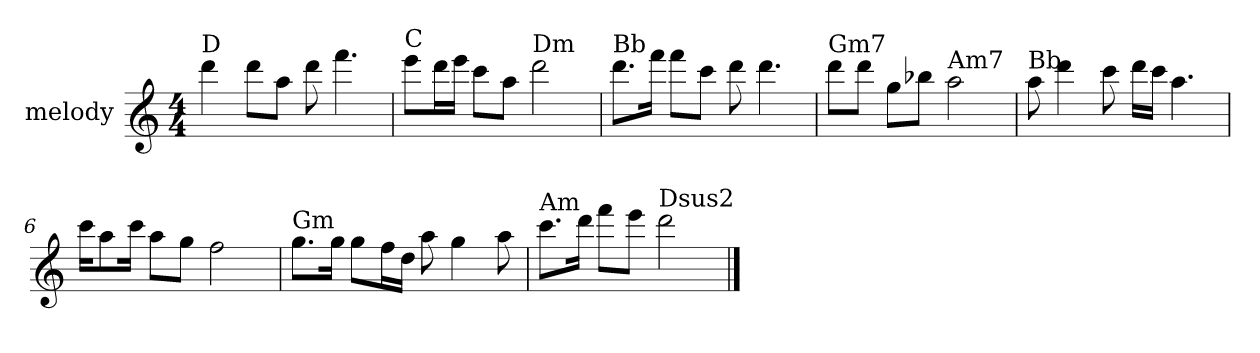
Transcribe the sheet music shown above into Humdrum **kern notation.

**kern
*part1
*staff1
*I"melody
*clefG2
*M4/4
*MM130
=1
!LO:TX:a:t=D
4ddd
8ddd\L
8aa\J
8ddd
4.fff
=2
!LO:TX:a:t=C
8eee\L
16ddd\L
16eee\JJ
8ccc\L
8aa\J
!LO:TX:a:t=Dm
2ddd
=3
!LO:TX:a:t=Bb
8.ddd\L
16fff\Jk
8fff\L
8ccc\J
8ddd
4.ddd
=4
!LO:TX:a:t=Gm7
8ddd\L
8ddd\J
8gg\L
8bb-X\J
!LO:TX:a:t=Am7
2aa
=5
!LO:TX:a:t=Bb
8aa
4ddd
8ccc
16ddd\LL
16ccc\JJ
4.aa
=6
16ccc\KL
8aa\
16ccc\Jk
8aa\L
8gg\J
2ff
=7
!LO:TX:a:t=Gm
8.gg\L
16gg\Jk
8gg\L
16ff\L
16dd\JJ
8aa
4gg
8aa
=8
!LO:TX:a:t=Am
8.ccc\L
16ddd\Jk
8fff\L
8eee\J
!LO:TX:a:t=Dsus2
2ddd
==
*-
